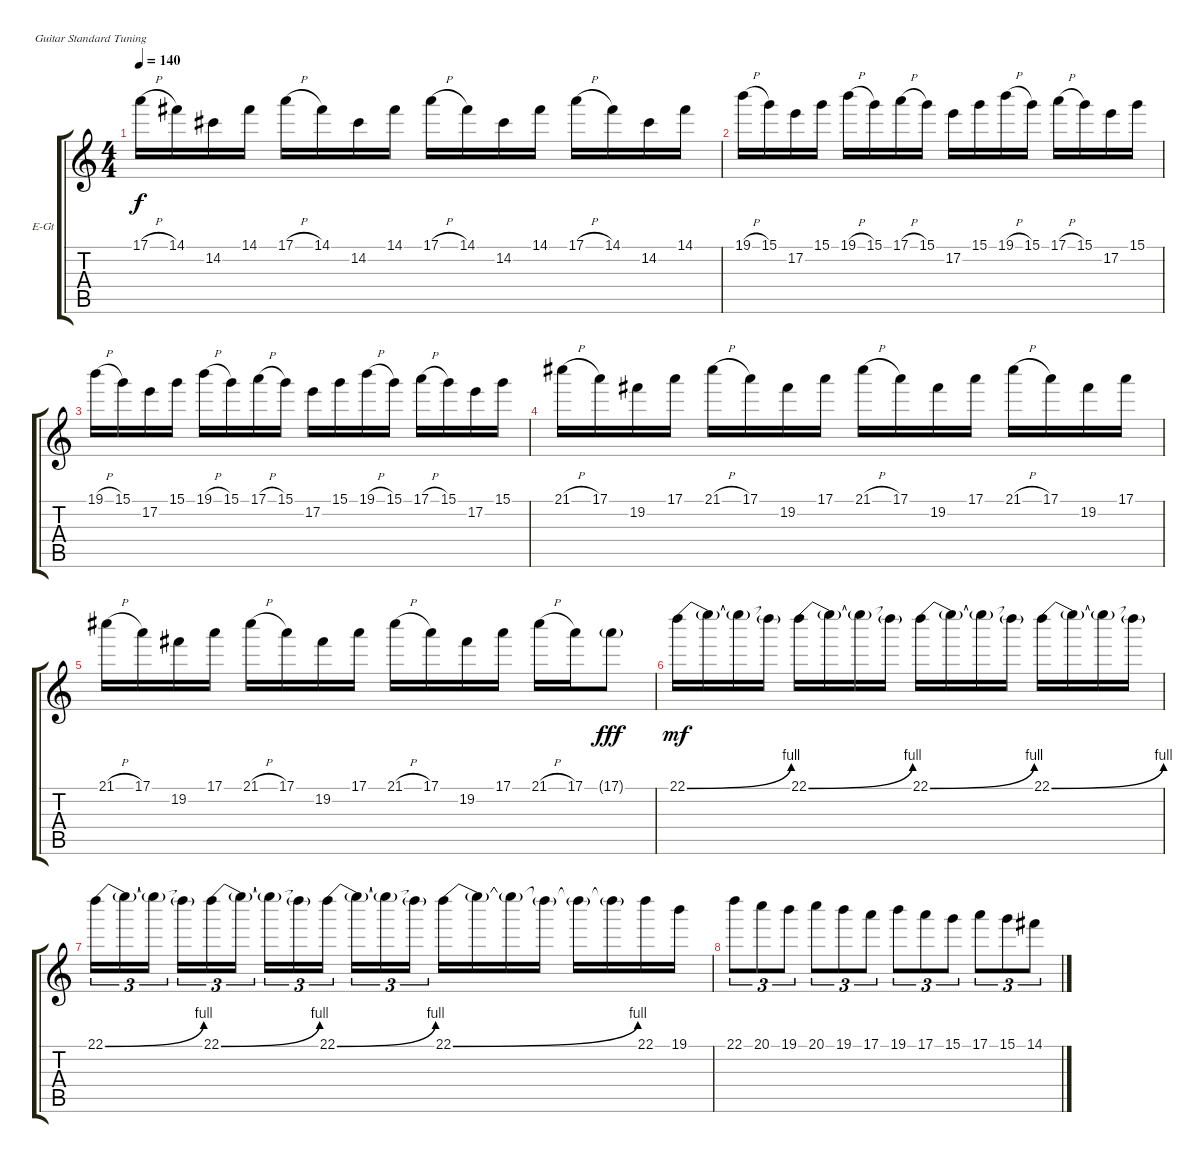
\defaultSystemsLayout 4
\bracketExtendMode groupsimilarinstruments
\firstSystemTrackNameOrientation horizontal
\otherSystemsTrackNameOrientation horizontal
\track ("Electric Guitar" "E-Gt") {instrument distortionguitar}
\staff {score tabs}
\tuning (E4 B3 G3 D3 A2 E2)
\ts (4 4)
\tempo 140
\clef g2
\ks c
17.1{h}.16{dy f} 14.1.16 14.2.16 14.1.16 17.1{h}.16 14.1.16 14.2.16 14.1.16 17.1{h}.16 14.1.16 14.2.16 14.1.16 17.1{h}.16 14.1.16 14.2.16 14.1.16 |
19.1{h}.16 15.1.16 17.2.16 15.1.16 19.1{h}.16 15.1.16 17.1{h}.16 15.1.16 17.2.16 15.1.16 19.1{h}.16 15.1.16 17.1{h}.16 15.1.16 17.2.16 15.1.16 |
19.1{h}.16 15.1.16 17.2.16 15.1.16 19.1{h}.16 15.1.16 17.1{h}.16 15.1.16 17.2.16 15.1.16 19.1{h}.16 15.1.16 17.1{h}.16 15.1.16 17.2.16 15.1.16 |
21.1{h}.16 17.1.16 19.2.16 17.1.16 21.1{h}.16 17.1.16 19.2.16 17.1.16 21.1{h}.16 17.1.16 19.2.16 17.1.16 21.1{h}.16 17.1.16 19.2.16 17.1.16 |
21.1{h}.16 17.1.16 19.2.16 17.1.16 21.1{h}.16 17.1.16 19.2.16 17.1.16 21.1{h}.16 17.1.16 19.2.16 17.1.16 21.1{h}.16 17.1.16 17.1{g}.8{dy fff} |
22.1{be (bend 0 0 15 4)}.16{dy mf} 22.1{t}.16 22.1{t}.16 22.1{t}.16 22.1{be (bend 0 0 15 4)}.16 22.1{t}.16 22.1{t}.16 22.1{t}.16 22.1{be (bend 0 0 15 4)}.16 22.1{t}.16 22.1{t}.16 22.1{t}.16 22.1{be (bend 0 0 15 4)}.16 22.1{t}.16 22.1{t}.16 22.1{t}.16 |
22.1{be (bend 0 0 15 4)}.16{tu (3 2)} 22.1{t}.16{tu (3 2)} 22.1{t}.16{tu (3 2)} 22.1{t}.16{tu (3 2)} 22.1{be (bend 0 0 15 4)}.16{tu (3 2)} 22.1{t}.16{tu (3 2)} 22.1{t}.16{tu (3 2)} 22.1{t}.16{tu (3 2)} 22.1{be (bend 0 0 15 4)}.16{tu (3 2)} 22.1{t}.16{tu (3 2)} 22.1{t}.16{tu (3 2)} 22.1{t}.16{tu (3 2)} 22.1{be (bend 0 0 15 4)}.16 22.1{t}.16 22.1{t}.16 22.1{t}.16 22.1{t}.16 22.1{t}.16 22.1.16 19.1.16 |
22.1.8{tu (3 2)} 20.1.8{tu (3 2)} 19.1.8{tu (3 2)} 20.1.8{tu (3 2)} 19.1.8{tu (3 2)} 17.1.8{tu (3 2)} 19.1.8{tu (3 2)} 17.1.8{tu (3 2)} 15.1.8{tu (3 2)} 17.1.8{tu (3 2)} 15.1.8{tu (3 2)} 14.1.8{tu (3 2)}
